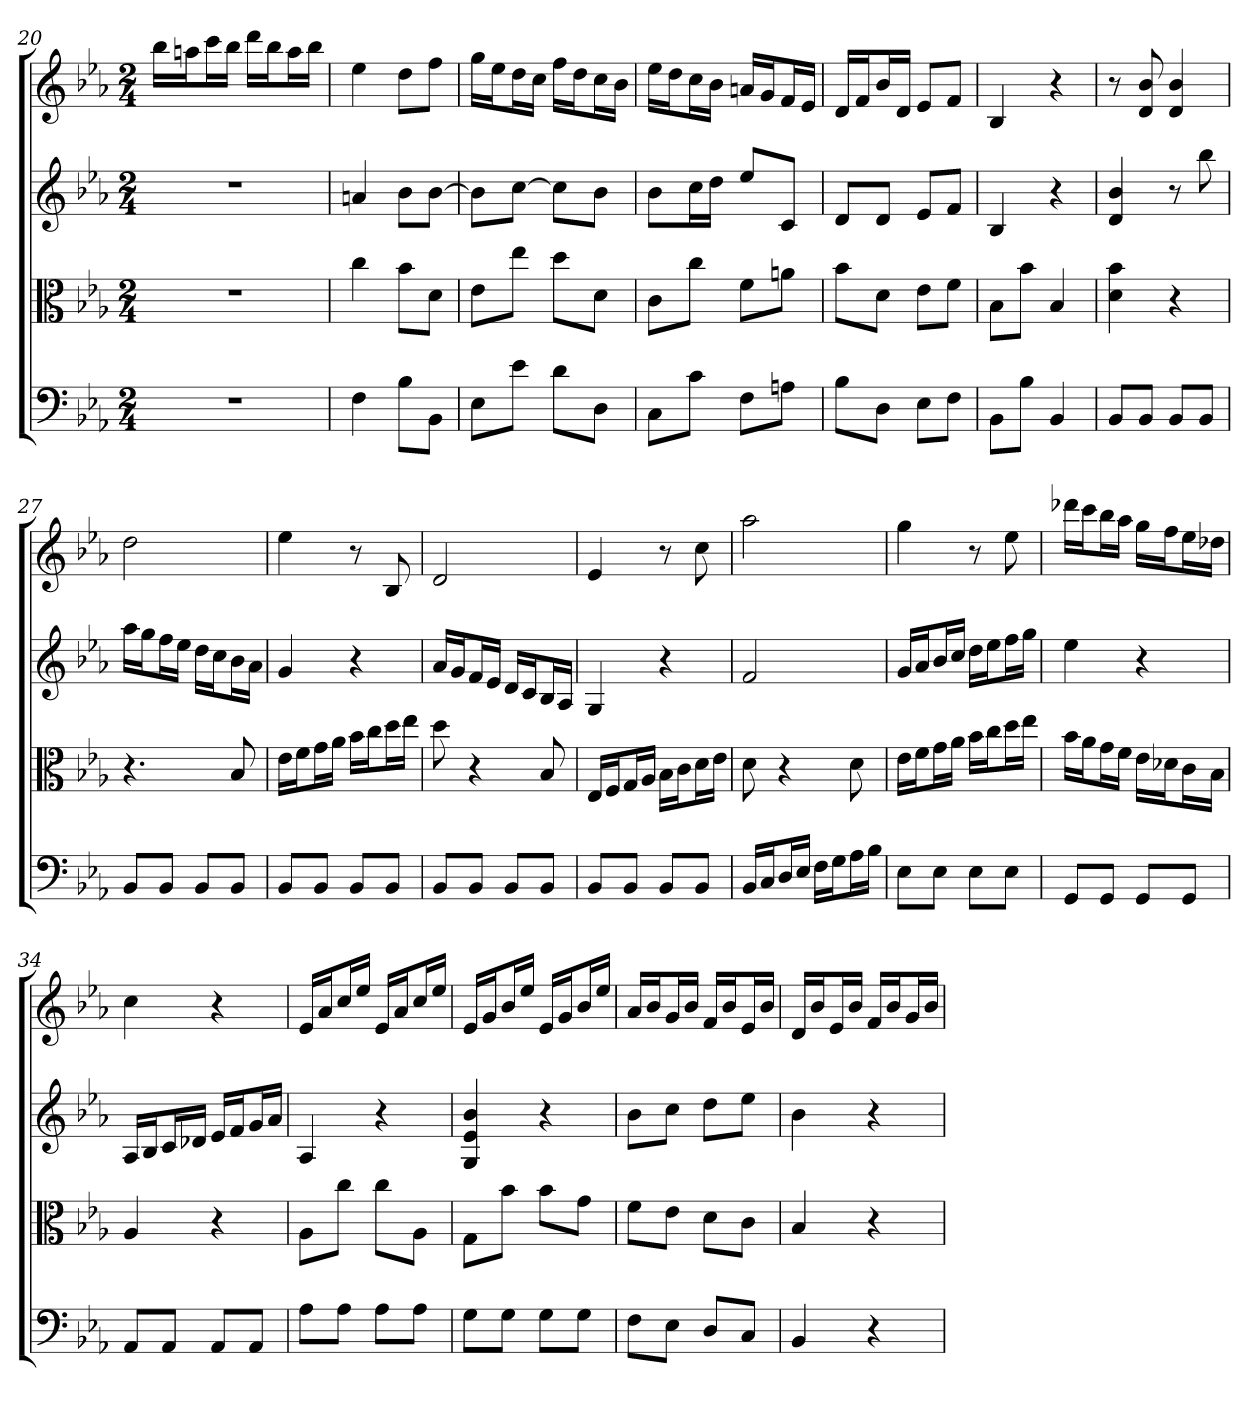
**kern	**kern	**kern	**kern
*part4	*part3	*part2	*part1
*staff4	*staff3	*staff2	*staff1
*clefF4	*clefC3	*clefG2	*clefG2
*k[b-e-a-]	*k[b-e-a-]	*k[b-e-a-]	*k[b-e-a-]
*E-:	*E-:	*E-:	*E-:
*M2/4	*M2/4	*M2/4	*M2/4
=20	=20	=20	=20
2r	2r	2r	16bb-\LL
.	.	.	16aan\J
.	.	.	16ccc\L
.	.	.	16bb-\JJ
.	.	.	16ddd\LL
.	.	.	16bb-\J
.	.	.	16aa\L
.	.	.	16bb-\JJ
=21	=21	=21	=21
4F	4cc	4an	4ee-
8B-\L	8b-\L	8b-\L	8dd\L
8BB-\J	8d\J	[8b-\J	8ff\J
=22	=22	=22	=22
8E-\L	8e-\L	8b-\L]	16gg\LL
.	.	.	16ee-\J
8e-\J	8ee-\J	[8cc\J	16dd\L
.	.	.	16cc\JJ
8d\L	8dd\L	8cc\L]	16ff\LL
.	.	.	16dd\J
8D\J	8d\J	8b-\J	16cc\L
.	.	.	16b-\JJ
=23	=23	=23	=23
8C\L	8c\L	8b-\L	16ee-\LL
.	.	.	16dd\J
8c\J	8cc\J	16cc\L	16cc\L
.	.	16dd\JJ	16b-\JJ
8F\L	8f\L	8ee-/L	16an/LL
.	.	.	16g/J
8An\J	8an\J	8c/J	16f/L
.	.	.	16e-/JJ
=24	=24	=24	=24
8B-\L	8b-\L	8d/L	16d/LL
.	.	.	16f/J
8D\J	8d\J	8d/J	16b-/L
.	.	.	16d/JJ
8E-\L	8e-\L	8e-/L	8e-/L
8F\J	8f\J	8f/J	8f/J
=25	=25	=25	=25
8BB-\L	8B-\L	4B-	4B-
8B-\J	8b-\J	.	.
4BB-	4B-	4r	4r
=26	=26	=26	=26
8BB-/L	4d 4b-	4d 4b-	8r
8BB-/J	.	.	8d 8b-
8BB-/L	4r	8r	4d 4b-
8BB-/J	.	8bb-	.
=27	=27	=27	=27
8BB-/L	4.r	16aa-\LL	2dd
.	.	16gg\J	.
8BB-/J	.	16ff\L	.
.	.	16ee-\JJ	.
8BB-/L	.	16dd\LL	.
.	.	16cc\J	.
8BB-/J	8B-	16b-\L	.
.	.	16a-\JJ	.
=28	=28	=28	=28
8BB-/L	16e-\LL	4g	4ee-
.	16f\J	.	.
8BB-/J	16g\L	.	.
.	16a-\JJ	.	.
8BB-/L	16b-\LL	4r	8r
.	16cc\J	.	.
8BB-/J	16dd\L	.	8B-
.	16ee-\JJ	.	.
=29	=29	=29	=29
8BB-/L	8dd	16a-/LL	2d
.	.	16g/J	.
8BB-/J	4r	16f/L	.
.	.	16e-/JJ	.
8BB-/L	.	16d/LL	.
.	.	16c/J	.
8BB-/J	8B-	16B-/L	.
.	.	16A-/JJ	.
=30	=30	=30	=30
8BB-/L	16E-/LL	4G	4e-
.	16F/J	.	.
8BB-/J	16G/L	.	.
.	16A-/JJ	.	.
8BB-/L	16B-\LL	4r	8r
.	16c\J	.	.
8BB-/J	16d\L	.	8cc
.	16e-\JJ	.	.
=31	=31	=31	=31
16BB-/LL	8d	2f	2aa-
16C/J	.	.	.
16D/L	4r	.	.
16E-/JJ	.	.	.
16F\LL	.	.	.
16G\J	.	.	.
16A-\L	8d	.	.
16B-\JJ	.	.	.
=32	=32	=32	=32
8E-\L	16e-\LL	16g/LL	4gg
.	16f\J	16a-/J	.
8E-\J	16g\L	16b-/L	.
.	16a-\JJ	16cc/JJ	.
8E-\L	16b-\LL	16dd\LL	8r
.	16cc\J	16ee-\J	.
8E-\J	16dd\L	16ff\L	8ee-
.	16ee-\JJ	16gg\JJ	.
=33	=33	=33	=33
8GG/L	16b-\LL	4ee-	16ddd-X\LL
.	16a-\J	.	16ccc\J
8GG/J	16g\L	.	16bb-\L
.	16f\JJ	.	16aa-\JJ
8GG/L	16e-\LL	4r	16gg\LL
.	16d-X\J	.	16ff\J
8GG/J	16c\L	.	16ee-\L
.	16B-\JJ	.	16dd-X\JJ
=34	=34	=34	=34
8AA-/L	4A-	16A-/LL	4cc
.	.	16B-/J	.
8AA-/J	.	16c/L	.
.	.	16d-X/JJ	.
8AA-/L	4r	16e-/LL	4r
.	.	16f/J	.
8AA-/J	.	16g/L	.
.	.	16a-/JJ	.
=35	=35	=35	=35
8A-\L	8A-\L	4A-	16e-/LL
.	.	.	16a-/J
8A-\J	8cc\J	.	16cc/L
.	.	.	16ee-/JJ
8A-\L	8cc\L	4r	16e-/LL
.	.	.	16a-/J
8A-\J	8A-\J	.	16cc/L
.	.	.	16ee-/JJ
=36	=36	=36	=36
8G\L	8G\L	4G 4e- 4b-	16e-/LL
.	.	.	16g/J
8G\J	8b-\J	.	16b-/L
.	.	.	16ee-/JJ
8G\L	8b-\L	4r	16e-/LL
.	.	.	16g/J
8G\J	8g\J	.	16b-/L
.	.	.	16ee-/JJ
=37	=37	=37	=37
8F\L	8f\L	8b-\L	16a-/LL
.	.	.	16b-/J
8E-\J	8e-\J	8cc\J	16g/L
.	.	.	16b-/JJ
8D/L	8d\L	8dd\L	16f/LL
.	.	.	16b-/J
8C/J	8c\J	8ee-\J	16e-/L
.	.	.	16b-/JJ
=38	=38	=38	=38
4BB-	4B-	4b-	16d/LL
.	.	.	16b-/J
.	.	.	16e-/L
.	.	.	16b-/JJ
4r	4r	4r	16f/LL
.	.	.	16b-/J
.	.	.	16g/L
.	.	.	16b-/JJ
=	=	=	=
*-	*-	*-	*-
